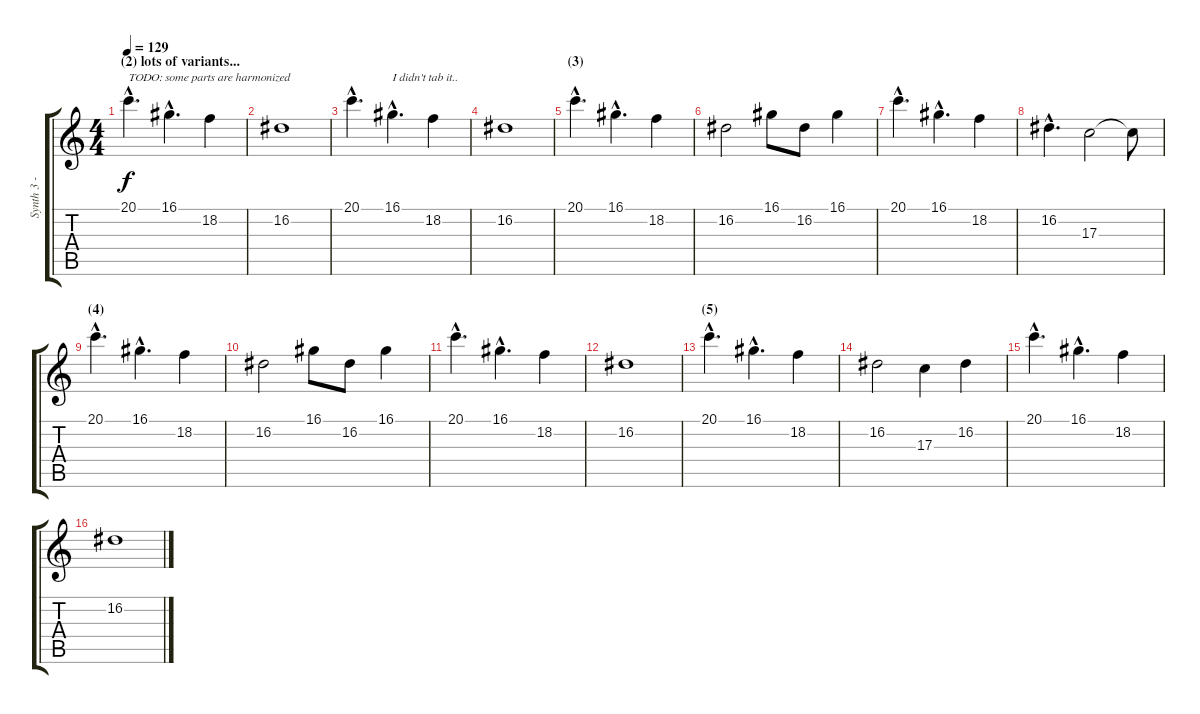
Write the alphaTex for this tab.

\track ("Synth 3 - leads" "Synth 3 - ") {instrument lead1square}
\staff {score tabs}
\tuning (E4 B3 G3 D3 A2 E2) {hide}
\ts (4 4)
\section ("" "(2) lots of variants...")
\tempo 129
\clef g2
\ks c
20.1{hac}.4{d txt "TODO: some parts are harmonized" dy f} 16.1{hac}.4{d} 18.2.4 |
16.2.1 |
20.1{hac}.4{d} 16.1{hac}.4{d txt "I didn't tab it.."} 18.2.4 |
16.2.1 |
\section ("" "(3)")
20.1{hac}.4{d} 16.1{hac}.4{d} 18.2.4 |
16.2.2 16.1.8 16.2.8 16.1.4 |
20.1{hac}.4{d} 16.1{hac}.4{d} 18.2.4 |
16.2{hac}.4{d} 17.3.2 17.3{t}.8 |
\section ("" "(4)")
20.1{hac}.4{d} 16.1{hac}.4{d} 18.2.4 |
16.2.2 16.1.8 16.2.8 16.1.4 |
20.1{hac}.4{d} 16.1{hac}.4{d} 18.2.4 |
16.2.1 |
\section ("" "(5)")
20.1{hac}.4{d} 16.1{hac}.4{d} 18.2.4 |
16.2.2 17.3.4 16.2.4 |
20.1{hac}.4{d} 16.1{hac}.4{d} 18.2.4 |
16.2.1
